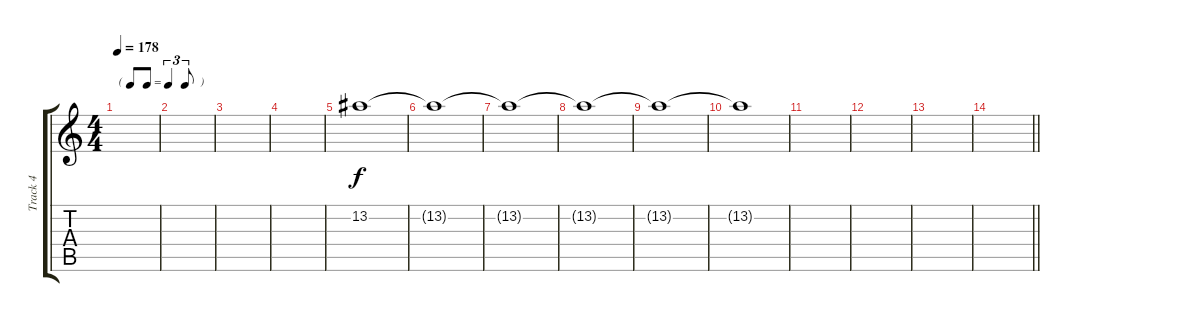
\track ("Track 4" "Track 4") {instrument distortionguitar}
\staff {score tabs}
\tuning (D4 A3 F3 C3 G2 C2) {hide}
\ts (4 4)
\tf triplet8th
\tempo 178
\clef g2
\ks c
|
|
|
|
13.2.1{volume 10} |
13.2{t}.1 |
13.2{t}.1 |
13.2{t}.1 |
13.2{t}.1 |
13.2{t}.1 |
|
|
|
\barLineRight lightlight
